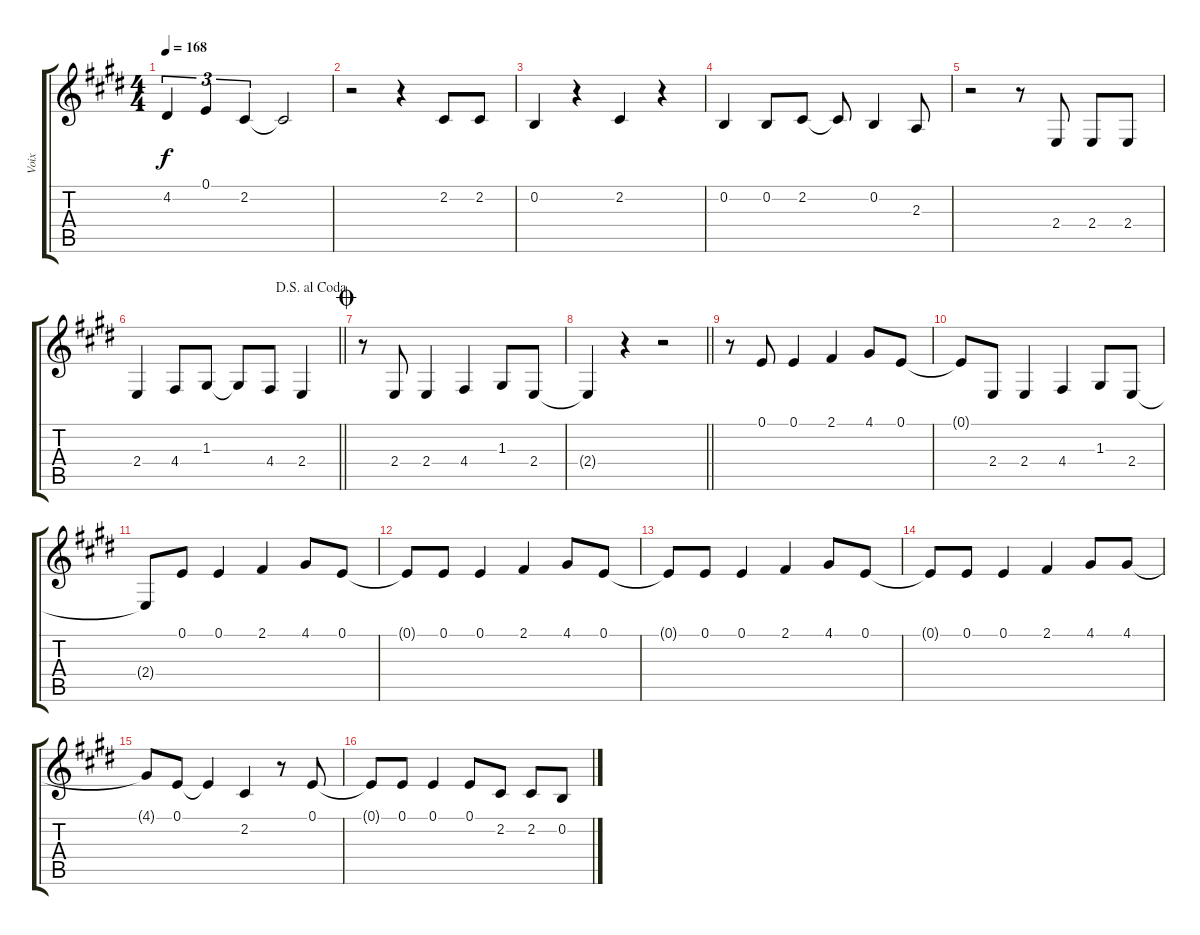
\track ("Voix" "Voix") {instrument reedorgan}
\staff {score tabs}
\tuning (E4 B3 G3 D3 A2 E2) {hide}
\ts (4 4)
\tempo 168
\clef g2
\ks e
4.2{t}.4{tu (3 2) dy f} 0.1.4{tu (3 2)} 2.2.4{tu (3 2)} 2.2{t}.2 |
r.2 r.4 2.2.8 2.2.8 |
0.2.4 r.4 2.2.4 r.4 |
0.2.4 0.2.8 2.2.8 2.2{t}.8 0.2.4 2.3.8 |
r.2 r.8 2.4.8 2.4.8 2.4.8 |
\jump dalsegnoalcoda
\barLineRight lightlight
2.4.4 4.4.8 1.3.8 1.3{t}.8 4.4.8 2.4.4 |
\jump coda
r.8 2.4.8 2.4.4 4.4.4 1.3.8 2.4.8 |
\barLineRight lightlight
2.4{t}.4 r.4 r.2 |
r.8 0.1.8 0.1.4 2.1.4 4.1.8 0.1.8 |
0.1{t}.8 2.4.8 2.4.4 4.4.4 1.3.8 2.4.8 |
2.4{t}.8 0.1.8 0.1.4 2.1.4 4.1.8 0.1.8 |
0.1{t}.8 0.1.8 0.1.4 2.1.4 4.1.8 0.1.8 |
0.1{t}.8 0.1.8 0.1.4 2.1.4 4.1.8 0.1.8 |
0.1{t}.8 0.1.8 0.1.4 2.1.4 4.1.8 4.1.8 |
4.1{t}.8 0.1.8 0.1{t}.4 2.2.4 r.8 0.1.8 |
0.1{t}.8 0.1.8 0.1.4 0.1.8 2.2.8 2.2.8 0.2.8
